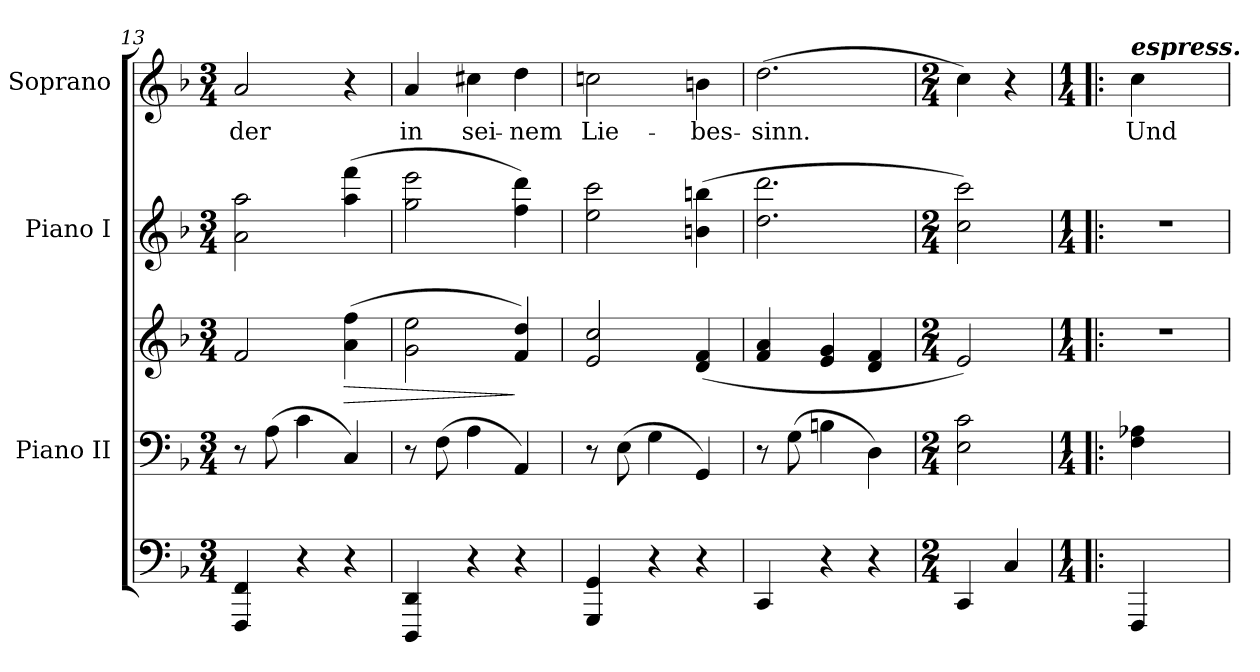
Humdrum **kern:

**kern	**kern	**kern	**dynam	**kern	**kern	**text
*part5	*part4	*part3	*part3	*part2	*part1	*part1
*staff5	*staff4	*staff3	*staff3	*staff2	*staff1	*staff1
*	*I"Piano II	*	*	*I"Piano I	*I"Soprano	*
*	*I'II	*	*	*I'I	*I'S.	*
*clefF4	*clefF4	*clefG2	*	*clefG2	*clefG2	*
*k[b-]	*k[b-]	*k[b-]	*	*k[b-]	*k[b-]	*
*F:	*F:	*F:	*	*F:	*F:	*
*M3/4	*M3/4	*M3/4	*	*M3/4	*M3/4	*
=13	=13	=13	=13	=13	=13	=13
!	!	!	!	!	!	!LO:LY:b:color=#000000
4FFFi/ 4FFi	8r	2fi/	.	2ai\ 2aai	2ai/	-der
.	(8Ai\	.	.	.	.	.
4r	4ci\	.	.	.	.	.
!	!	!	!LO:HP:b	!	!	!
4r	4Ci/)	(4ai\ 4ffi	>	(4aai\ 4fffi	4r	.
=14	=14	=14	=14	=14	=14	=14
!	!	!	!	!	!	!LO:LY:b:color=#000000
4DDDi/ 4DDi	8r	2gi\ 2eei	.	2ggi\ 2eeei	4ai/	in
.	(8Fi\	.	.	.	.	.
!	!	!	!	!	!	!LO:LY:b:color=#000000
4r	4Ai\	.	.	.	4cc#Xi\	sei-
!	!	!	!	!	!	!LO:LY:b:color=#000000
4r	4AAi/)	4fi/ 4ddi)	]	4ffi\ 4dddi)	4ddi\	-nem
=15	=15	=15	=15	=15	=15	=15
!	!	!	!	!	!	!LO:LY:b:color=#000000
4GGGi/ 4GGi	8r	2ei/ 2cci	.	2eei\ 2ccci	2ccni\	Lie-
.	(8Ei\	.	.	.	.	.
4r	4Gi\	.	.	.	.	.
!	!	!	!	!	!	!LO:LY:b:color=#000000
4r	4GGi/)	(4di/ 4fi	.	(4bni\ 4bbni	4bni\	-bes-
=16	=16	=16	=16	=16	=16	=16
!	!	!	!	!	!	!LO:LY:b:color=#000000
4CCi/	8r	4fi/ 4ai	.	2.ddi\ 2.dddi	(2.ddi\	-sinn.
.	(8Gi\	.	.	.	.	.
4r	4Bni\	4ei/ 4gi	.	.	.	.
4r	4Di\)	4di/ 4fi	.	.	.	.
=17	=17	=17	=17	=17	=17	=17
*M2/4	*M2/4	*M2/4	*	*M2/4	*M2/4	*
4CCi/	2Ei\ 2ci	2ei/)	.	2cci\ 2ccci)	4cci\)	.
4Ci/	.	.	.	.	4r	.
!!LO:PB:g=z
=18!|:	=18!|:	=18!|:	=18!|:	=18!|:	=18!|:	=18!|:
*M1/4	*M1/4	*M1/4	*	*M1/4	*M1/4	*
!	!	!LO:N:vis=1	!	!LO:N:vis=1	!	!
!	!	!	!	!	!LO:TX:a:Bi:t=espress.	!
!	!	!	!	!	!	!LO:LY:b:color=#000000
4FFFi/	4Fi\ 4A-Xi	4r	.	4r	4cci\	Und
=	=	=	=	=	=	=
*-	*-	*-	*-	*-	*-	*-
